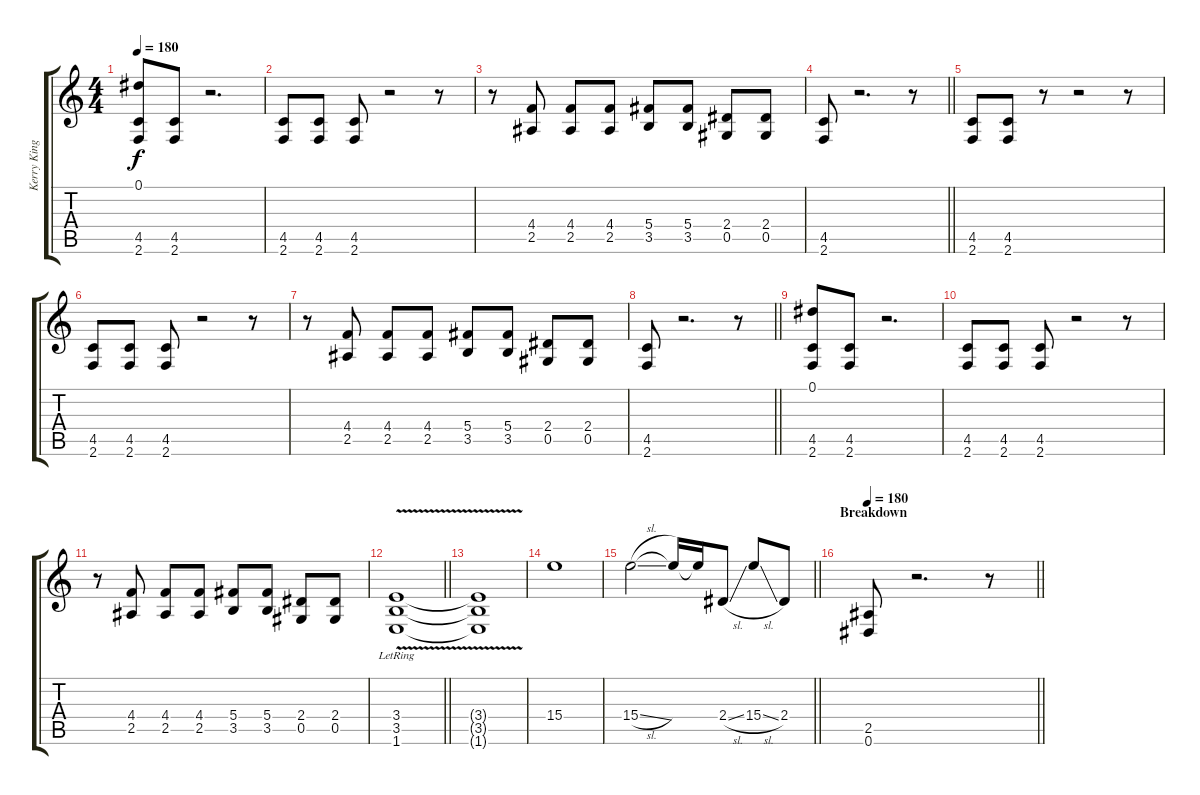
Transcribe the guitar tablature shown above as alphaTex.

\track ("Kerry King" "Kerry King") {instrument distortionguitar}
\staff {score tabs}
\tuning (Eb4 Bb3 Gb3 Db3 Ab2 Eb2) {hide}
\ts (4 4)
\tempo 180
\clef g2
\ks c
(0.1 4.5 2.6).8{dy f} (4.5 2.6).8 r.2{d} |
(4.5 2.6).8 (4.5 2.6).8 (4.5 2.6).8 r.2 r.8 |
r.8 (4.4 2.5).8 (4.4 2.5).8 (4.4 2.5).8 (5.4 3.5).8 (5.4 3.5).8 (2.4 0.5).8 (2.4 0.5).8 |
\barLineRight lightlight
(4.5 2.6).8 r.2{d} r.8 |
(4.5 2.6).8 (4.5 2.6).8 r.8 r.2 r.8 |
(4.5 2.6).8 (4.5 2.6).8 (4.5 2.6).8 r.2 r.8 |
r.8 (4.4 2.5).8 (4.4 2.5).8 (4.4 2.5).8 (5.4 3.5).8 (5.4 3.5).8 (2.4 0.5).8 (2.4 0.5).8 |
\barLineRight lightlight
(4.5 2.6).8 r.2{d} r.8 |
(0.1 4.5 2.6).8 (4.5 2.6).8 r.2{d} |
(4.5 2.6).8 (4.5 2.6).8 (4.5 2.6).8 r.2 r.8 |
r.8 (4.4 2.5).8 (4.4 2.5).8 (4.4 2.5).8 (5.4 3.5).8 (5.4 3.5).8 (2.4 0.5).8 (2.4 0.5).8 |
\barLineRight lightlight
(3.4{v lr} 3.5{v lr} 1.6{v lr}).1 |
(3.4{t} 3.5{t} 1.6{t}).1 |
15.4.1 |
\barLineRight lightlight
15.4{sl}.2 15.4{t}.16 15.4{t}.16 2.4{sl}.8 15.4{sl}.8 2.4.8 |
\section ("" "Breakdown")
\tempo 180
\barLineRight lightlight
(2.5 0.6).8 r.2{d} r.8
